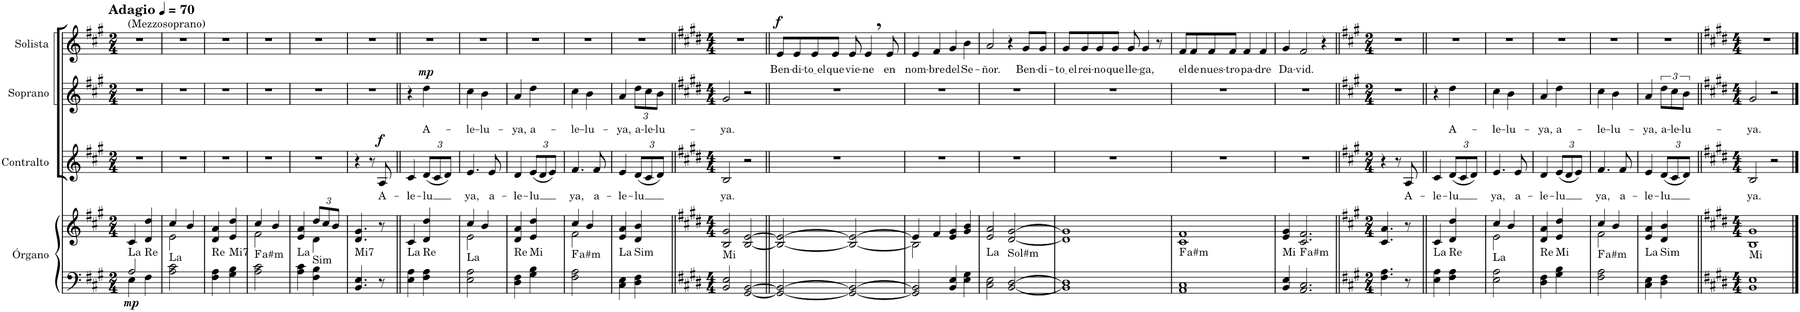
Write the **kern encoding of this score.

**kern	**kern	**dynam	**harte	**kern	**text	**dynam	**kern	**text	**dynam	**kern	**text	**dynam
*part4	*part4	*part4	*part4	*part3	*part3	*part3	*part2	*part2	*part2	*part1	*part1	*part1
*staff5	*staff4	*staff4/5	*	*staff3	*staff3	*staff3	*staff2	*staff2	*staff2	*staff1	*staff1	*staff1
*I"Órgano	*	*	*	*I"Contralto	*	*	*I"Soprano	*	*	*I"Solista	*	*
*	*	*	*	*I'C.	*	*	*I'S.	*	*	*I'S.	*	*
*clefF4	*clefG2	*	*	*clefG2	*	*	*clefG2	*	*	*clefG2	*	*
*k[f#c#g#]	*k[f#c#g#]	*	*	*k[f#c#g#]	*	*	*k[f#c#g#]	*	*	*k[f#c#g#]	*	*
*M2/4	*M2/4	*	*	*M2/4	*	*	*M2/4	*	*	*M2/4	*	*
*MM70	*MM70	*	*	*MM70	*	*	*MM70	*	*	*MM70	*	*
=1	=1	=1	=1	=1	=1	=1	=1	=1	=1	=1	=1	=1
*^	*	*	*	*	*	*	*	*	*	*	*	*
!	!	!	!	!	!	!	!	!	!	!	!LO:TX:a:B:t=Adagio	!	!
!	!	!	!	!	!	!	!	!	!	!	!LO:TX:a:t=(Mezzosoprano)	!	!
!	!	!	!LO:DY:b=2	!LO:H:kt=La	!	!	!	!	!	!	!	!	!
2A/	4E\	4c#/	mp	N	2r	.	.	2r	.	.	2r	.	.
!	!	!	!	!LO:H:kt=Re	!	!	!	!	!	!	!	!	!
.	4F#\	4d/ 4dd/	.	N	.	.	.	.	.	.	.	.	.
=2	=2	=2	=2	=2	=2	=2	=2	=2	=2	=2	=2	=2	=2
*	*	*^	*	*	*	*	*	*	*	*	*	*	*
!	!	!	!	!	!LO:H:kt=La	!	!	!	!	!	!	!	!	!
*v	*v	*	*	*	*	*	*	*	*	*	*	*	*	*
2A\ 2c#\	4cc#/	2e\	.	N	2r	.	.	2r	.	.	2r	.	.
.	4b/	.	.	.	.	.	.	.	.	.	.	.	.
*	*v	*v	*	*	*	*	*	*	*	*	*	*	*
=3	=3	=3	=3	=3	=3	=3	=3	=3	=3	=3	=3	=3
!	!	!	!LO:H:kt=Re	!	!	!	!	!	!	!	!	!
4F#\ 4A\	4d/ 4a/	.	N	2r	.	.	2r	.	.	2r	.	.
!	!	!	!LO:H:kt=Mi7	!	!	!	!	!	!	!	!	!
4G#\ 4B\	4e/ 4dd/	.	N	.	.	.	.	.	.	.	.	.
=4	=4	=4	=4	=4	=4	=4	=4	=4	=4	=4	=4	=4
*	*^	*	*	*	*	*	*	*	*	*	*	*
!	!	!	!	!LO:H:kt=a#m	!	!	!	!	!	!	!	!	!
2A\ 2c#\	4cc#/	2f#\	.	.	2r	.	.	2r	.	.	2r	.	.
.	4b/	.	.	.	.	.	.	.	.	.	.	.	.
=5	=5	=5	=5	=5	=5	=5	=5	=5	=5	=5	=5	=5	=5
!	!	!	!	!LO:H:kt=La	!	!	!	!	!	!	!	!	!
4A\ 4c#\	4e/ 4a/	4ryy	.	N	2r	.	.	2r	.	.	2r	.	.
*	*Xbrackettup	*	*	*	*	*	*	*	*	*	*	*	*
!	!	!	!	!LO:H:kt=Sim	!	!	!	!	!	!	!	!	!
4F#\ 4B\	12dd/L	4d\	.	N	.	.	.	.	.	.	.	.	.
.	12cc#/	.	.	.	.	.	.	.	.	.	.	.	.
.	12b/J	.	.	.	.	.	.	.	.	.	.	.	.
*	*v	*v	*	*	*	*	*	*	*	*	*	*	*
=6	=6	=6	=6	=6	=6	=6	=6	=6	=6	=6	=6	=6
!	!	!	!LO:H:kt=Mi7	!	!	!	!	!	!	!	!	!
4.BB/ 4.E/	4.d/ 4.g#/	.	N	4r	.	.	2r	.	.	2r	.	.
.	.	.	.	8r	.	.	.	.	.	.	.	.
!	!	!	!	!	!LO:LY:b	!LO:DY:a	!	!	!	!	!	!
8r	8r	.	.	8A/	A-	f	.	.	.	.	.	.
=7||	=7||	=7||	=7||	=7||	=7||	=7||	=7||	=7||	=7||	=7||	=7||	=7||
!	!	!	!LO:H:kt=La	!	!LO:LY:b	!	!	!	!	!	!	!
4E\ 4A\	4c#/	.	N	4c#/	-le-	.	4r	.	.	2r	.	.
*	*	*	*	*Xbrackettup	*	*	*	*	*	*	*	*
!	!	!	!LO:H:kt=Re	!	!LO:LY:b	!	!	!LO:LY:b	!LO:DY:a	!	!	!
4F#\ 4A\	4d/ 4dd/	.	N	(12d/L	-lu	.	4dd\	A-	mp	.	.	.
.	.	.	.	12c#/	.	.	.	.	.	.	.	.
.	.	.	.	12d/J)	.	.	.	.	.	.	.	.
=8	=8	=8	=8	=8	=8	=8	=8	=8	=8	=8	=8	=8
*	*^	*	*	*	*	*	*	*	*	*	*	*
!	!	!	!	!LO:H:kt=La	!	!LO:LY:b	!	!	!LO:LY:b	!	!	!	!
2E\ 2A\	4cc#/	2e\	.	N	4.e/	ya,	.	4cc#\	-le-	.	2r	.	.
!	!	!	!	!	!	!	!	!	!LO:LY:b	!	!	!	!
.	4b/	.	.	.	.	.	.	4b\	-lu-	.	.	.	.
!	!	!	!	!	!	!LO:LY:b	!	!	!	!	!	!	!
.	.	.	.	.	8e/	a-	.	.	.	.	.	.	.
*	*v	*v	*	*	*	*	*	*	*	*	*	*	*
=9	=9	=9	=9	=9	=9	=9	=9	=9	=9	=9	=9	=9
!	!	!	!LO:H:kt=Re	!	!LO:LY:b	!	!	!LO:LY:b	!	!	!	!
4D\ 4F#\	4d/ 4a/	.	N	4d/	-le-	.	4a/	-ya,	.	2r	.	.
!	!	!	!LO:H:kt=Mi	!	!LO:LY:b	!	!	!LO:LY:b	!	!	!	!
4G#\ 4B\	4e/ 4dd/	.	N	(12e/L	-lu	.	4dd\	a-	.	.	.	.
.	.	.	.	12d/	.	.	.	.	.	.	.	.
.	.	.	.	12e/J)	.	.	.	.	.	.	.	.
=10	=10	=10	=10	=10	=10	=10	=10	=10	=10	=10	=10	=10
*	*^	*	*	*	*	*	*	*	*	*	*	*
!	!	!	!	!LO:H:kt=a#m	!	!LO:LY:b	!	!	!LO:LY:b	!	!	!	!
2F#\ 2A\	4cc#/	2f#\	.	.	4.f#/	ya,	.	4cc#\	-le-	.	2r	.	.
!	!	!	!	!	!	!	!	!	!LO:LY:b	!	!	!	!
.	4b/	.	.	.	.	.	.	4b\	-lu-	.	.	.	.
!	!	!	!	!	!	!LO:LY:b	!	!	!	!	!	!	!
.	.	.	.	.	8f#/	a-	.	.	.	.	.	.	.
*	*v	*v	*	*	*	*	*	*	*	*	*	*	*
=11	=11	=11	=11	=11	=11	=11	=11	=11	=11	=11	=11	=11
!	!	!	!LO:H:kt=La	!	!LO:LY:b	!	!	!LO:LY:b	!	!	!	!
4C#\ 4E\	4e/ 4a/	.	N	4e/	-le-	.	4a/	-ya,	.	2r	.	.
!	!	!	!	!	!LO:LY:b	!	!	!	!	!	!	!
*	*	*	*	*	*	*	*Xbrackettup	*	*	*	*	*
!	!	!	!LO:H:kt=Sim	!	!	!	!	!LO:LY:b	!	!	!	!
4D\ 4F#\	4d/ 4b/	.	N	(12d/L	-lu	.	12dd\L	a-	.	.	.	.
!	!	!	!	!	!	!	!	!LO:LY:b	!	!	!	!
.	.	.	.	12c#/	.	.	12cc#\	-le-	.	.	.	.
!	!	!	!	!	!	!	!	!LO:LY:b	!	!	!	!
.	.	.	.	12d/J)	.	.	12b\J	-lu-	.	.	.	.
=12||	=12||	=12||	=12||	=12||	=12||	=12||	=12||	=12||	=12||	=12||	=12||	=12||
*k[f#c#g#d#]	*k[f#c#g#d#]	*	*	*k[f#c#g#d#]	*	*	*k[f#c#g#d#]	*	*	*k[f#c#g#d#]	*	*
*M4/4	*M4/4	*	*	*M4/4	*	*	*M4/4	*	*	*M4/4	*	*
!	!	!	!LO:H:kt=Mi	!	!LO:LY:b	!	!	!LO:LY:b	!	!	!	!
2BB/ 2E/	2B/ 2g#/	.	N	2B/	ya.	.	2g#/	-ya.	.	1r	.	.
[2GG#/ [2BB/	[2B/ [2e/	.	.	2r	.	.	2r	.	.	.	.	.
=13||	=13||	=13||	=13||	=13||	=13||	=13||	=13||	=13||	=13||	=13||	=13||	=13||
!	!	!	!	!	!	!	!	!	!	!	!LO:LY:b	!LO:DY:a
2GG#/_ 2BB/_	2B/_ 2e/_	.	.	1r	.	.	1r	.	.	8e/L	Ben-	f
!	!	!	!	!	!	!	!	!	!	!	!LO:LY:b	!
.	.	.	.	.	.	.	.	.	.	8e/	-di-	.
!	!	!	!	!	!	!	!	!	!	!	!LO:LY:b	!
.	.	.	.	.	.	.	.	.	.	8e/	to el	.
!	!	!	!	!	!	!	!	!	!	!	!LO:LY:b	!
.	.	.	.	.	.	.	.	.	.	8e/J	que	.
!	!	!	!	!	!	!	!	!	!	!	!LO:LY:b	!
2GG#/_ 2BB/_	2B/_ 2e/_	.	.	.	.	.	.	.	.	8e/	vie-	.
!	!	!	!	!	!	!	!	!	!	!	!LO:LY:b	!
.	.	.	.	.	.	.	.	.	.	4e,/	-ne	.
!	!	!	!	!	!	!	!	!	!	!	!LO:LY:b	!
.	.	.	.	.	.	.	.	.	.	8e/	en	.
=14	=14	=14	=14	=14	=14	=14	=14	=14	=14	=14	=14	=14
*	*^	*	*	*	*	*	*	*	*	*	*	*
!	!	!	!	!	!	!	!	!	!	!	!	!LO:LY:b	!
2GG#/] 2BB/]	4e/]	2B\]	.	.	1r	.	.	1r	.	.	4e/	nom-	.
!	!	!	!	!	!	!	!	!	!	!	!	!LO:LY:b	!
.	4f#/	.	.	.	.	.	.	.	.	.	4f#/	-bre	.
!	!	!	!	!	!	!	!	!	!	!	!	!LO:LY:b	!
4BB/ 4E/	4e/ 4g#/	2ryy	.	.	.	.	.	.	.	.	4g#/	del	.
!	!	!	!	!	!	!	!	!	!	!	!	!LO:LY:b	!
4E\ 4G#\	4g#/ 4b/	.	.	.	.	.	.	.	.	.	4b\	Se-	.
*	*v	*v	*	*	*	*	*	*	*	*	*	*	*
=15	=15	=15	=15	=15	=15	=15	=15	=15	=15	=15	=15	=15
!	!	!	!LO:H:kt=La	!	!	!	!	!	!	!	!LO:LY:b	!
2C#\ 2E\	2e/ 2a/	.	N	1r	.	.	1r	.	.	2a/	-ñor.	.
!	!	!	!LO:H:kt=Sol#m	!	!	!	!	!	!	!	!	!
[2BB/ [2D#/	[2d#/ [2g#/	.	N	.	.	.	.	.	.	4r	.	.
!	!	!	!	!	!	!	!	!	!	!	!LO:LY:b	!
.	.	.	.	.	.	.	.	.	.	8g#/L	Ben-	.
!	!	!	!	!	!	!	!	!	!	!	!LO:LY:b	!
.	.	.	.	.	.	.	.	.	.	8g#/J	-di-	.
=16	=16	=16	=16	=16	=16	=16	=16	=16	=16	=16	=16	=16
!	!	!	!	!	!	!	!	!	!	!	!LO:LY:b	!
1BB] 1D#]	1d#] 1g#]	.	.	1r	.	.	1r	.	.	8g#/L	to el	.
!	!	!	!	!	!	!	!	!	!	!	!LO:LY:b	!
.	.	.	.	.	.	.	.	.	.	8g#/	rei-	.
!	!	!	!	!	!	!	!	!	!	!	!LO:LY:b	!
.	.	.	.	.	.	.	.	.	.	8g#/	-no	.
!	!	!	!	!	!	!	!	!	!	!	!LO:LY:b	!
.	.	.	.	.	.	.	.	.	.	8g#/J	que	.
!	!	!	!	!	!	!	!	!	!	!	!LO:LY:b	!
.	.	.	.	.	.	.	.	.	.	8g#/	lle-	.
!	!	!	!	!	!	!	!	!	!	!	!LO:LY:b	!
.	.	.	.	.	.	.	.	.	.	4g#/	-ga,	.
.	.	.	.	.	.	.	.	.	.	8r	.	.
=17	=17	=17	=17	=17	=17	=17	=17	=17	=17	=17	=17	=17
!	!	!	!LO:H:kt=a#m	!	!	!	!	!	!	!	!LO:LY:b	!
1AA 1C#	1c# 1f#	.	.	1r	.	.	1r	.	.	8f#/L	el	.
!	!	!	!	!	!	!	!	!	!	!	!LO:LY:b	!
.	.	.	.	.	.	.	.	.	.	8f#/	de	.
!	!	!	!	!	!	!	!	!	!	!	!LO:LY:b	!
.	.	.	.	.	.	.	.	.	.	8f#/	nues-	.
!	!	!	!	!	!	!	!	!	!	!	!LO:LY:b	!
.	.	.	.	.	.	.	.	.	.	8f#/J	-tro	.
!	!	!	!	!	!	!	!	!	!	!	!LO:LY:b	!
.	.	.	.	.	.	.	.	.	.	4f#/	pa-	.
!	!	!	!	!	!	!	!	!	!	!	!LO:LY:b	!
.	.	.	.	.	.	.	.	.	.	4f#/	-dre	.
=18	=18	=18	=18	=18	=18	=18	=18	=18	=18	=18	=18	=18
!	!	!	!LO:H:kt=Mi	!	!	!	!	!	!	!	!LO:LY:b	!
4BB/ 4E/	4e/ 4g#/	.	N	1r	.	.	1r	.	.	4g#/	Da-	.
!	!	!	!LO:H:kt=a#m	!	!	!	!	!	!	!	!LO:LY:b	!
2.AA/ 2.C#/	2.c#/ 2.f#/	.	.	.	.	.	.	.	.	2f#/	-vid.	.
.	.	.	.	.	.	.	.	.	.	4r	.	.
=19||	=19||	=19||	=19||	=19||	=19||	=19||	=19||	=19||	=19||	=19||	=19||	=19||
*k[f#c#g#]	*k[f#c#g#]	*	*	*k[f#c#g#]	*	*	*k[f#c#g#]	*	*	*k[f#c#g#]	*	*
*M2/4	*M2/4	*	*	*M2/4	*	*	*M2/4	*	*	*M2/4	*	*
4.F#\ 4.A\	4.c#/ 4.a/	.	.	4r	.	.	2r	.	.	2r	.	.
.	.	.	.	8r	.	.	.	.	.	.	.	.
!	!	!	!	!	!LO:LY:b	!	!	!	!	!	!	!
8r	8r	.	.	8A/	A-	.	.	.	.	.	.	.
=20||	=20||	=20||	=20||	=20||	=20||	=20||	=20||	=20||	=20||	=20||	=20||	=20||
!	!	!	!LO:H:kt=La	!	!LO:LY:b	!	!	!	!	!	!	!
4E\ 4A\	4c#/	.	N	4c#/	-le-	.	4r	.	.	2r	.	.
!	!	!	!LO:H:kt=Re	!	!LO:LY:b	!	!	!LO:LY:b	!	!	!	!
4F#\ 4A\	4d/ 4dd/	.	N	(12d/L	-lu	.	4dd\	A-	.	.	.	.
.	.	.	.	12c#/	.	.	.	.	.	.	.	.
.	.	.	.	12d/J)	.	.	.	.	.	.	.	.
=21	=21	=21	=21	=21	=21	=21	=21	=21	=21	=21	=21	=21
*	*^	*	*	*	*	*	*	*	*	*	*	*
!	!	!	!	!LO:H:kt=La	!	!LO:LY:b	!	!	!LO:LY:b	!	!	!	!
2E\ 2A\	4cc#/	2e\	.	N	4.e/	ya,	.	4cc#\	-le-	.	2r	.	.
!	!	!	!	!	!	!	!	!	!LO:LY:b	!	!	!	!
.	4b/	.	.	.	.	.	.	4b\	-lu-	.	.	.	.
!	!	!	!	!	!	!LO:LY:b	!	!	!	!	!	!	!
.	.	.	.	.	8e/	a-	.	.	.	.	.	.	.
*	*v	*v	*	*	*	*	*	*	*	*	*	*	*
=22	=22	=22	=22	=22	=22	=22	=22	=22	=22	=22	=22	=22
!	!	!	!LO:H:kt=Re	!	!LO:LY:b	!	!	!LO:LY:b	!	!	!	!
4D\ 4F#\	4d/ 4a/	.	N	4d/	-le-	.	4a/	-ya,	.	2r	.	.
!	!	!	!LO:H:kt=Mi	!	!LO:LY:b	!	!	!LO:LY:b	!	!	!	!
4G#\ 4B\	4e/ 4dd/	.	N	(12e/L	-lu	.	4dd\	a-	.	.	.	.
.	.	.	.	12d/	.	.	.	.	.	.	.	.
.	.	.	.	12e/J)	.	.	.	.	.	.	.	.
=23	=23	=23	=23	=23	=23	=23	=23	=23	=23	=23	=23	=23
*	*^	*	*	*	*	*	*	*	*	*	*	*
!	!	!	!	!LO:H:kt=a#m	!	!LO:LY:b	!	!	!LO:LY:b	!	!	!	!
2F#\ 2A\	4cc#/	2f#\	.	.	4.f#/	ya,	.	4cc#\	-le-	.	2r	.	.
!	!	!	!	!	!	!	!	!	!LO:LY:b	!	!	!	!
.	4b/	.	.	.	.	.	.	4b\	-lu-	.	.	.	.
!	!	!	!	!	!	!LO:LY:b	!	!	!	!	!	!	!
.	.	.	.	.	8f#/	a-	.	.	.	.	.	.	.
*	*v	*v	*	*	*	*	*	*	*	*	*	*	*
=24	=24	=24	=24	=24	=24	=24	=24	=24	=24	=24	=24	=24
!	!	!	!LO:H:kt=La	!	!LO:LY:b	!	!	!LO:LY:b	!	!	!	!
4C#\ 4E\	4e/ 4a/	.	N	4e/	-le-	.	4a/	-ya,	.	2r	.	.
!	!	!	!	!	!LO:LY:b	!	!	!	!	!	!	!
*	*	*	*	*	*	*	*brackettup	*	*	*	*	*
!	!	!	!LO:H:kt=Sim	!	!	!	!	!LO:LY:b	!	!	!	!
4D\ 4F#\	4d/ 4b/	.	N	(12d/L	-lu	.	12dd\L	a-	.	.	.	.
!	!	!	!	!	!	!	!	!LO:LY:b	!	!	!	!
.	.	.	.	12c#/	.	.	12cc#\	-le-	.	.	.	.
!	!	!	!	!	!	!	!	!LO:LY:b	!	!	!	!
.	.	.	.	12d/J)	.	.	12b\J	-lu-	.	.	.	.
=25||	=25||	=25||	=25||	=25||	=25||	=25||	=25||	=25||	=25||	=25||	=25||	=25||
*k[f#c#g#d#]	*k[f#c#g#d#]	*	*	*k[f#c#g#d#]	*	*	*k[f#c#g#d#]	*	*	*k[f#c#g#d#]	*	*
*M4/4	*M4/4	*	*	*M4/4	*	*	*M4/4	*	*	*M4/4	*	*
!	!	!	!LO:H:kt=Mi	!	!LO:LY:b	!	!	!LO:LY:b	!	!	!	!
1BB 1E	1B 1g#	.	N	2B/	ya.	.	2g#/	-ya.	.	1r	.	.
.	.	.	.	2r	.	.	2r	.	.	.	.	.
==	==	==	==	==	==	==	==	==	==	==	==	==
*-	*-	*-	*-	*-	*-	*-	*-	*-	*-	*-	*-	*-
